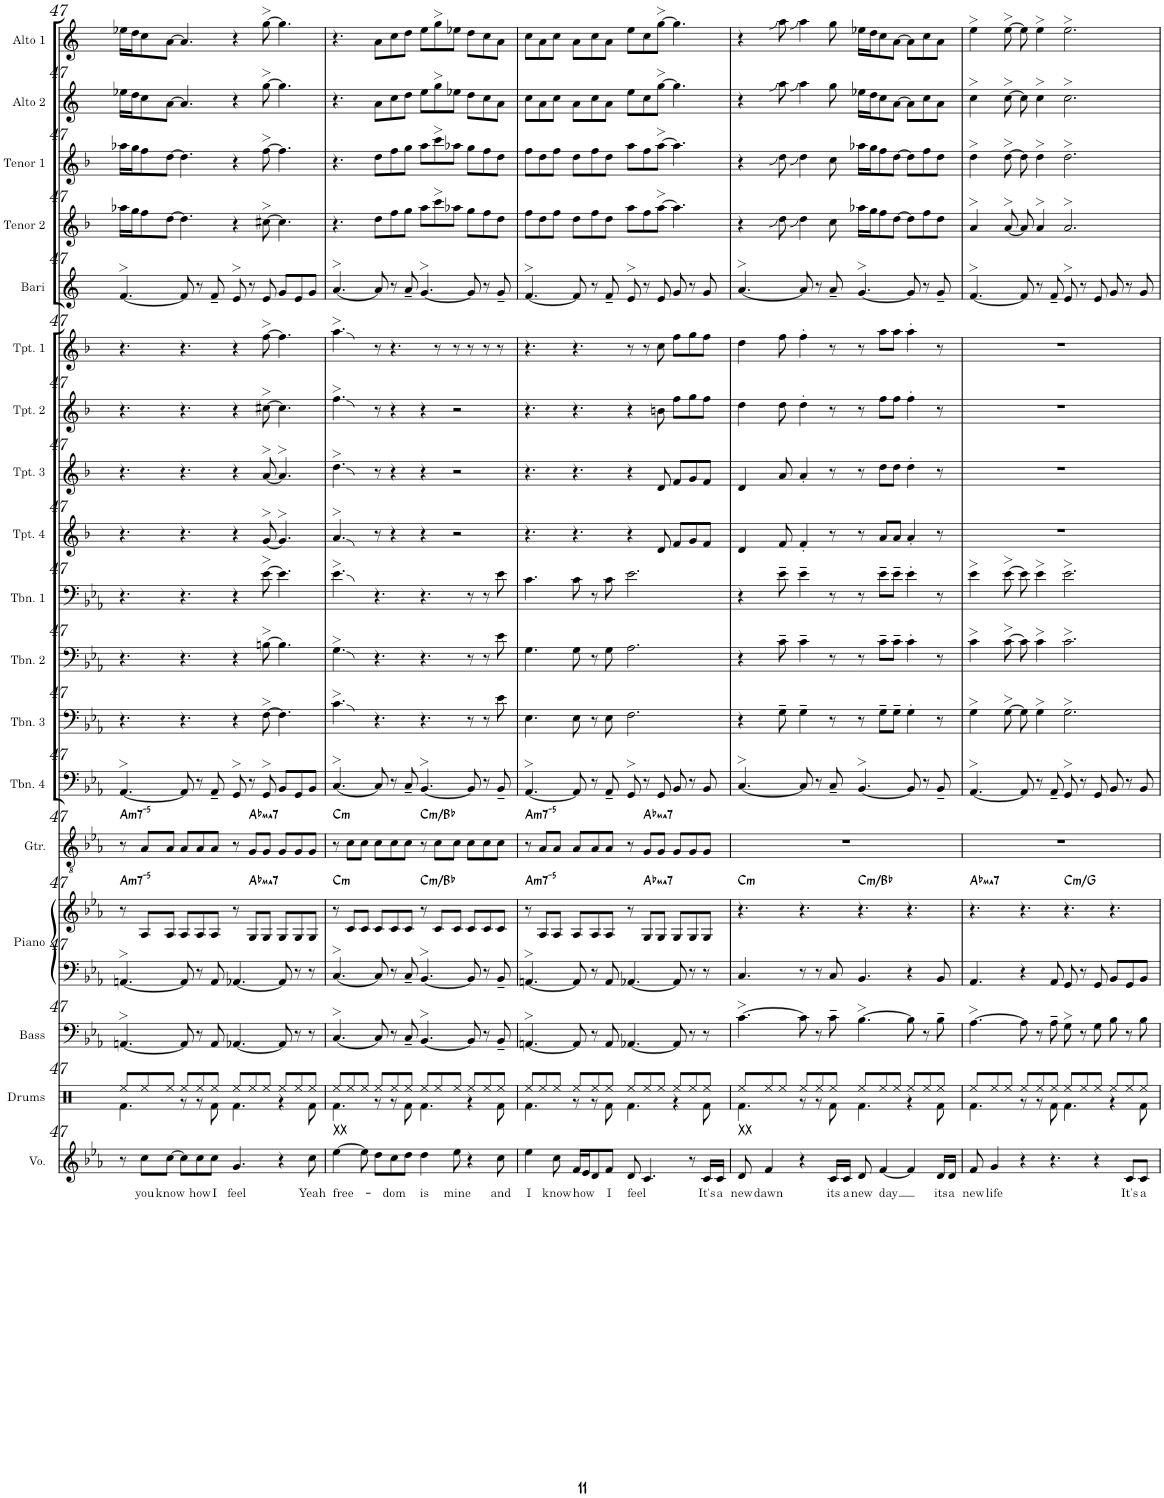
**kern	**text	**harte	**kern	**kern	**kern	**kern	**harte	**kern	**harte	**kern	**kern	**kern	**kern	**kern	**kern	**kern	**kern	**kern	**kern	**kern	**kern	**kern
*part18	*part18	*part18	*part17	*part16	*part15	*part15	*part15	*part14	*part14	*part13	*part12	*part11	*part10	*part9	*part8	*part7	*part6	*part5	*part4	*part3	*part2	*part1
*staff19	*staff19	*	*staff18	*staff17	*staff16	*staff15	*	*staff14	*	*staff13	*staff12	*staff11	*staff10	*staff9	*staff8	*staff7	*staff6	*staff5	*staff4	*staff3	*staff2	*staff1
*I"Voice	*	*	*I"Drums	*I"Bass	*I"Piano	*	*	*I"Guitar	*	*I"Trombone 4	*I"Trombone 3	*I"Trombone 2	*I"Trombone 1	*I"Trumpet 4	*I"Trumpet 3	*I"Trumpet 2	*I"Trumpet 1	*I"Baritone Sax	*I"Tenor Sax 2	*I"Tenor Sax 1	*I"Alto Sax 2	*I"Alto Sax 1
*I'Vo.	*	*	*I'Drums	*I'Bass	*I'Piano	*	*	*I'Gtr.	*	*I'Tbn. 4	*I'Tbn. 3	*I'Tbn. 2	*I'Tbn. 1	*I'Tpt. 4	*I'Tpt. 3	*I'Tpt. 2	*I'Tpt. 1	*I'Bari	*I'Tenor 2	*I'Tenor 1	*I'Alto 2	*I'Alto 1
!!LO:PB:g=z
*clefG2	*	*	*clefX	*clefF4	*clefF4	*clefG2	*	*clefGv2	*	*clefF4	*clefF4	*clefF4	*clefF4	*clefG2	*clefG2	*clefG2	*clefG2	*clefG2	*clefG2	*clefG2	*clefG2	*clefG2
*	*	*	*	*Trd7c12	*	*	*	*	*	*	*	*	*	*Trd1c2	*Trd1c2	*Trd1c2	*Trd1c2	*Trd12c21	*Trd8c14	*Trd8c14	*Trd5c9	*Trd5c9
*k[b-e-a-]	*	*	*k[]	*k[b-e-a-]	*k[b-e-a-]	*k[b-e-a-]	*	*k[b-e-a-]	*	*k[b-e-a-]	*k[b-e-a-]	*k[b-e-a-]	*k[b-e-a-]	*k[b-]	*k[b-]	*k[b-]	*k[b-]	*k[]	*k[b-]	*k[b-]	*k[]	*k[]
*M12/8	*	*	*M12/8	*M12/8	*M12/8	*M12/8	*	*M12/8	*	*M12/8	*M12/8	*M12/8	*M12/8	*M12/8	*M12/8	*M12/8	*M12/8	*M12/8	*M12/8	*M12/8	*M12/8	*M12/8
=47	=47	=47	=47	=47	=47	=47	=47	=47	=47	=47	=47	=47	=47	=47	=47	=47	=47	=47	=47	=47	=47	=47
*	*	*	*^	*	*	*	*	*	*	*	*	*	*	*	*	*	*	*	*	*	*	*
!	!	!	!	!	!	!	!	!LO:H:kt=m7-5	!	!LO:H:kt=m7-5	!	!	!	!	!	!	!	!	!	!	!	!	!
8r	.	.	8Ree/L	4.Rf\	[4.AAn>/	[4.AAn>/	8r	A:hdim7	8r	A:hdim7	[4.AA->/	4.r	4.r	4.r	4.r	4.r	4.r	4.r	[4.f>/	16aa-X\LL	16aa-X\LL	16ee-X\LL	16ee-X\LL
.	.	.	.	.	.	.	.	.	.	.	.	.	.	.	.	.	.	.	.	16gg\J	16gg\J	16dd\J	16dd\J
!	!LO:LY:b	!	!	!	!	!	!	!	!	!	!	!	!	!	!	!	!	!	!	!	!	!	!
8cc\L	you	.	8Ree/	.	.	.	8A-/L	.	8A-/L	.	.	.	.	.	.	.	.	.	.	8ff\	8ff\	8cc\	8cc\
!	!LO:LY:b	!	!	!	!	!	!	!	!	!	!	!	!	!	!	!	!	!	!	!	!	!	!
[8cc\J	know	.	8Ree/J	.	.	.	8A-/J	.	8A-/J	.	.	.	.	.	.	.	.	.	.	[8dd\J	[8dd\J	[8a\J	[8a\J
8cc\L]	.	.	8Ree/L	8r	8AA/]	8AA/]	8A-/L	.	8A-/L	.	8AA-/]	4.r	4.r	4.r	4.r	4.r	4.r	4.r	8f/]	4.dd\]	4.dd\]	4.a/]	4.a/]
!	!LO:LY:b	!	!	!	!	!	!	!	!	!	!	!	!	!	!	!	!	!	!	!	!	!	!
8cc\	how	.	8Ree/	8r	8r	8r	8A-/	.	8A-/	.	8r	.	.	.	.	.	.	.	8r	.	.	.	.
!	!LO:LY:b	!	!	!	!	!	!	!	!	!	!	!	!	!	!	!	!	!	!	!	!	!	!
8cc\J	I	.	8Ree/J	8Rf\	8AA/	8AA/	8A-/J	.	8A-/J	.	8AA-~/	.	.	.	.	.	.	.	8f~/	.	.	.	.
!	!LO:LY:b	!	!	!	!	!	!	!	!	!	!	!	!	!	!	!	!	!	!	!	!	!	!
4.g/	feel	.	8Ree/L	4.Rf\	[4.AA-X/	[4.AA-X/	8r	.	8r	.	8GG>/	4r	4r	4r	4r	4r	4r	4r	8e>/	4r	4r	4r	4r
!	!	!	!	!	!	!	!	!LO:H:kt=ma7	!	!LO:H:kt=ma7	!	!	!	!	!	!	!	!	!	!	!	!	!
.	.	.	8Ree/	.	.	.	8G/L	Ab:maj7	8G/L	Ab:maj7	8r	.	.	.	.	.	.	.	8r	.	.	.	.
.	.	.	8Ree/J	.	.	.	8G/J	.	8G/J	.	8GG>/	[8F>\	[8Bn>\	[8e->\	[8g>/	[8a>/	[8cc#X>\	[8ff>\	8e/	[8cc#X>\	[8ff>\	[8gg>\	[8gg>\
4r	.	.	8Ree/L	4r	8AA-/]	8AA-/]	8G/L	.	8G/L	.	8BB-/L	4.F\]	4.B\]	4.e-\]	4.g>/]	4.a>/]	4.cc#\]	4.ff\]	8g/L	4.cc#\]	4.ff\]	4.gg\]	4.gg\]
.	.	.	8Ree/	.	8r	8r	8G/	.	8G/	.	8GG/	.	.	.	.	.	.	.	8e/	.	.	.	.
!	!LO:LY:b	!	!	!	!	!	!	!	!	!	!	!	!	!	!	!	!	!	!	!	!	!	!
8cc\	Yeah	.	8Ree/J	8Rf\	8r	8r	8G/J	.	8G/J	.	8BB-/J	.	.	.	.	.	.	.	8g/J	.	.	.	.
=48	=48	=48	=48	=48	=48	=48	=48	=48	=48	=48	=48	=48	=48	=48	=48	=48	=48	=48	=48	=48	=48	=48	=48
!	!LO:LY:b	!LO:H:kt=XX	!	!	!	!	!	!LO:H:kt=m	!	!LO:H:kt=m	!	!	!	!	!	!	!	!	!	!	!	!	!
[4ee-\	free-	N	8Ree/L	4.Rf\	[4.C>/	[4.C>/	8r	C:min	8r	C:min	[4.C>/	4.c>\	4.G>\	4.e->\	4.a>/	4.dd>\	4.ff>\	4.aa>\	[4.a>/	4.r	4.r	4.r	4.r
.	.	.	8Ree/	.	.	.	8c/L	.	8c\L	.	.	.	.	.	.	.	.	.	.	.	.	.	.
8ee-\]	.	.	8Ree/J	.	.	.	8c/J	.	8c\J	.	.	.	.	.	.	.	.	.	.	.	.	.	.
8dd\L	.	.	8Ree/L	8r	8C/]	8C/]	8c/L	.	8c\L	.	8C/]	4.r	4.r	4.r	8r	8r	8r	8r	8a/]	8dd\L	8dd\L	8a\L	8a\L
!	!LO:LY:b	!	!	!	!	!	!	!	!	!	!	!	!	!	!	!	!	!	!	!	!	!	!
8cc\	dom	.	8Ree/	8r	8r	8r	8c/	.	8c\	.	8r	.	.	.	4r	4r	4r	4.r	8r	8ff\	8ff\	8cc\	8cc\
8dd\J	.	.	8Ree/J	8Rf\	8C~/	8C~/	8c/J	.	8c\J	.	8C~/	.	.	.	.	.	.	.	8a~/	8gg\J	8gg\J	8dd\J	8dd\J
!	!LO:LY:b	!	!	!	!	!	!	!LO:H:kt=m	!	!LO:H:kt=m	!	!	!	!	!	!	!	!	!	!	!	!	!
4dd\	is	.	8Ree/L	4.Rf\	[4.BB->/	[4.BB->/	8r	C:min/b7	8r	C:min/b7	[4.BB->/	4.r	4.r	4.r	4r	4r	4r	.	[4.g>/	8aa\L	8aa\L	8ee\L	8ee\L
.	.	.	8Ree/	.	.	.	8c/L	.	8c\L	.	.	.	.	.	.	.	.	8r	.	8ccc>\	8ccc>\	8gg>\	8gg>\
!	!LO:LY:b	!	!	!	!	!	!	!	!	!	!	!	!	!	!	!	!	!	!	!	!	!	!
8ee-\	mine	.	8Ree/J	.	.	.	8c/J	.	8c\J	.	.	.	.	.	2r	2r	2r	8r	.	8aa-X\J	8aa-X\J	8ee-X\J	8ee-X\J
4r	.	.	8Ree/L	4r	8BB-/]	8BB-/]	8c/L	.	8c\L	.	8BB-/]	8r	8r	8r	.	.	.	8r	8g/]	8gg\L	8gg\L	8dd\L	8dd\L
.	.	.	8Ree/	.	8r	8r	8c/	.	8c\	.	8r	8r	8r	8r	.	.	.	8r	8r	8ff\	8ff\	8cc\	8cc\
!	!LO:LY:b	!	!	!	!	!	!	!	!	!	!	!	!	!	!	!	!	!	!	!	!	!	!
8cc\	and	.	8Ree/J	8Rf\	8BB-~/	8BB-~/	8c/J	.	8c\J	.	8BB-~/	8e-\	8e-\	8e-\	.	.	.	8r	8g~/	8dd\J	8dd\J	8a\J	8a\J
=49	=49	=49	=49	=49	=49	=49	=49	=49	=49	=49	=49	=49	=49	=49	=49	=49	=49	=49	=49	=49	=49	=49	=49
!	!LO:LY:b	!	!	!	!	!	!	!LO:H:kt=m7-5	!	!LO:H:kt=m7-5	!	!	!	!	!	!	!	!	!	!	!	!	!
4ee-\	I	.	8Ree/L	4.Rf\	[4.AAn>/	[4.AAn>/	8r	A:hdim7	8r	A:hdim7	[4.AA->/	4.E-\	4.G\	4.c\	4.r	4.r	4.r	4.r	[4.f>/	8ff\L	8ff\L	8cc\L	8cc\L
.	.	.	8Ree/	.	.	.	8A-/L	.	8A-/L	.	.	.	.	.	.	.	.	.	.	8dd\	8dd\	8a\	8a\
!	!LO:LY:b	!	!	!	!	!	!	!	!	!	!	!	!	!	!	!	!	!	!	!	!	!	!
8cc\	know	.	8Ree/J	.	.	.	8A-/J	.	8A-/J	.	.	.	.	.	.	.	.	.	.	8ff\J	8ff\J	8cc\J	8cc\J
!	!LO:LY:b	!	!	!	!	!	!	!	!	!	!	!	!	!	!	!	!	!	!	!	!	!	!
16f/LL	how	.	8Ree/L	8r	8AA/]	8AA/]	8A-/L	.	8A-/L	.	8AA-/]	8E-\	8G\	8c\	4.r	4.r	4.r	4.r	8f/]	8dd\L	8dd\L	8a\L	8a\L
16e-/J	.	.	.	.	.	.	.	.	.	.	.	.	.	.	.	.	.	.	.	.	.	.	.
8d/	.	.	8Ree/	8r	8r	8r	8A-/	.	8A-/	.	8r	8r	8r	8r	.	.	.	.	8r	8ff\	8ff\	8cc\	8cc\
!	!LO:LY:b	!	!	!	!	!	!	!	!	!	!	!	!	!	!	!	!	!	!	!	!	!	!
8f/J	I	.	8Ree/J	8Rf\	8AA/	8AA/	8A-/J	.	8A-/J	.	8AA-~/	8E-\	8G\	8c\	.	.	.	.	8f~/	8dd\J	8dd\J	8a\J	8a\J
!	!LO:LY:b	!	!	!	!	!	!	!	!	!	!	!	!	!	!	!	!	!	!	!	!	!	!
8d/	feel	.	8Ree/L	4.Rf\	[4.AA-X/	[4.AA-X/	8r	.	8r	.	8GG>/	2.F\	2.A-\	2.e-\	4r	4r	4r	8r	8e>/	8aa\L	8aa\L	8ee\L	8ee\L
!	!	!	!	!	!	!	!	!LO:H:kt=ma7	!	!LO:H:kt=ma7	!	!	!	!	!	!	!	!	!	!	!	!	!
4.c/	.	.	8Ree/	.	.	.	8G/L	Ab:maj7	8G/L	Ab:maj7	8r	.	.	.	.	.	.	8r	8r	8ff\	8ff\	8cc\	8cc\
.	.	.	8Ree/J	.	.	.	8G/J	.	8G/J	.	8GG/	.	.	.	8d/	8d/	8bn\	8cc\	8e/	[8aa>\J	[8aa>\J	[8gg>\J	[8gg>\J
.	.	.	8Ree/L	4r	8AA-/]	8AA-/]	8G/L	.	8G/L	.	8BB-/	.	.	.	8f/L	8f/L	8ff\L	8ff\L	8g/	4.aa\]	4.aa\]	4.gg\]	4.gg\]
8r	.	.	8Ree/	.	8r	8r	8G/	.	8G/	.	8r	.	.	.	8g/	8g/	8gg\	8gg\	8r	.	.	.	.
!	!LO:LY:b	!	!	!	!	!	!	!	!	!	!	!	!	!	!	!	!	!	!	!	!	!	!
16c/LL	It's	.	8Ree/J	8Rf\	8r	8r	8G/J	.	8G/J	.	8BB-/	.	.	.	8f/J	8f/J	8ff\J	8ff\J	8g/	.	.	.	.
!	!LO:LY:b	!	!	!	!	!	!	!	!	!	!	!	!	!	!	!	!	!	!	!	!	!	!
16c/JJ	a	.	.	.	.	.	.	.	.	.	.	.	.	.	.	.	.	.	.	.	.	.	.
=50	=50	=50	=50	=50	=50	=50	=50	=50	=50	=50	=50	=50	=50	=50	=50	=50	=50	=50	=50	=50	=50	=50	=50
!	!LO:LY:b	!LO:H:kt=XX	!	!	!	!	!	!LO:H:kt=m	!	!	!	!	!	!	!	!	!	!	!	!	!	!	!
8d/	new	N	8Ree/L	4.Rf\	[4.c>\	4.C/	4.r	C:min	1.r	.	[4.C>/	4r	4r	4r	4d/	4d/	4dd\	4dd\	[4.a>/	4r	4r	4r	4r
!	!LO:LY:b	!	!	!	!	!	!	!	!	!	!	!	!	!	!	!	!	!	!	!	!	!	!
4f/	dawn	.	8Ree/	.	.	.	.	.	.	.	.	.	.	.	.	.	.	.	.	.	.	.	.
.	.	.	8Ree/J	.	.	.	.	.	.	.	.	8G~\	8c~\	8e-~\	8f/	8a/	8dd\	8ff\	.	8dd\	8dd\	8aa\	8aa\
4r	.	.	8Ree/L	8r	8c\]	8r	4.r	.	.	.	8C/]	4G~\	4c~\	4e-~\	4f'/	4a'/	4dd'\	4ff'\	8a/]	4dd\	4dd\	4aa\	4aa\
.	.	.	8Ree/	8r	8r	8r	.	.	.	.	8r	.	.	.	.	.	.	.	8r	.	.	.	.
!	!LO:LY:b	!	!	!	!	!	!	!	!	!	!	!	!	!	!	!	!	!	!	!	!	!	!
16c/LL	its	.	8Ree/J	8Rf\	8c~\	8C/	.	.	.	.	8C~/	8r	8r	8r	8r	8r	8r	8r	8a~/	8cc\	8cc\	8gg\	8gg\
!	!LO:LY:b	!	!	!	!	!	!	!	!	!	!	!	!	!	!	!	!	!	!	!	!	!	!
16c/JJ	a	.	.	.	.	.	.	.	.	.	.	.	.	.	.	.	.	.	.	.	.	.	.
!	!LO:LY:b	!	!	!	!	!	!	!LO:H:kt=m	!	!	!	!	!	!	!	!	!	!	!	!	!	!	!
8d/	new	.	8Ree/L	4.Rf\	[4.B->\	4.BB-/	4.r	C:min/b7	.	.	[4.BB->/	8r	8r	8r	8r	8r	8r	8r	[4.g>/	16aa-X\LL	16aa-X\LL	16ee-X\LL	16ee-X\LL
.	.	.	.	.	.	.	.	.	.	.	.	.	.	.	.	.	.	.	.	16gg\J	16gg\J	16dd\J	16dd\J
!	!LO:LY:b	!	!	!	!	!	!	!	!	!	!	!	!	!	!	!	!	!	!	!	!	!	!
[4f/	day	.	8Ree/	.	.	.	.	.	.	.	.	8G~\L	8c~\L	8e-~\L	8a/L	8dd\L	8ff\L	8aa\L	.	8ff\	8ff\	8cc\	8cc\
.	.	.	8Ree/J	.	.	.	.	.	.	.	.	8G~\J	8c~\J	8e-~\J	8a/J	8dd\J	8ff\J	8aa\J	.	[8dd\J	[8dd\J	[8a\J	[8a\J
4f/]	.	.	8Ree/L	4r	8B-\]	4r	4.r	.	.	.	8BB-/]	4G'\	4c'\	4e-'\	4a'/	4dd'\	4ff'\	4aa'\	8g/]	8dd\L]	8dd\L]	8a\L]	8a\L]
.	.	.	8Ree/	.	8r	.	.	.	.	.	8r	.	.	.	.	.	.	.	8r	8ff\	8ff\	8cc\	8cc\
!	!LO:LY:b	!	!	!	!	!	!	!	!	!	!	!	!	!	!	!	!	!	!	!	!	!	!
16d/LL	its	.	8Ree/J	8Rf\	8B-~\	8BB-/	.	.	.	.	8BB-~/	8r	8r	8r	8r	8r	8r	8r	8g~/	8dd\J	8dd\J	8a\J	8a\J
!	!LO:LY:b	!	!	!	!	!	!	!	!	!	!	!	!	!	!	!	!	!	!	!	!	!	!
16d/JJ	a	.	.	.	.	.	.	.	.	.	.	.	.	.	.	.	.	.	.	.	.	.	.
=51	=51	=51	=51	=51	=51	=51	=51	=51	=51	=51	=51	=51	=51	=51	=51	=51	=51	=51	=51	=51	=51	=51	=51
!	!LO:LY:b	!	!	!	!	!	!	!LO:H:kt=ma7	!	!	!	!	!	!	!	!	!	!	!	!	!	!	!
8f/	new	.	8Ree/L	4.Rf\	[4.A->\	4.AA-/	4.r	Ab:maj7	1.r	.	[4.AA->/	4G>\	4c>\	4e->\	1.r	1.r	1.r	1.r	[4.f>/	4a>/	4dd>\	4cc>\	4ee>\
!	!LO:LY:b	!	!	!	!	!	!	!	!	!	!	!	!	!	!	!	!	!	!	!	!	!	!
4g/	life	.	8Ree/	.	.	.	.	.	.	.	.	.	.	.	.	.	.	.	.	.	.	.	.
.	.	.	8Ree/J	.	.	.	.	.	.	.	.	[8G>\	[8c>\	[8e->\	.	.	.	.	.	[8a>/	[8dd>\	[8cc>\	[8ee>\
4r	.	.	8Ree/L	8r	8A-\]	4r	4.r	.	.	.	8AA-/]	8G\]	8c\]	8e-\]	.	.	.	.	8f/]	8a/]	8dd\]	8cc\]	8ee\]
.	.	.	8Ree/	8r	8r	.	.	.	.	.	8r	4G>\	4c>\	4e->\	.	.	.	.	8r	4a>/	4dd>\	4cc>\	4ee>\
4.r	.	.	8Ree/J	8Rf\	8A-~\	8AA-/	.	.	.	.	8AA-~/	.	.	.	.	.	.	.	8f~/	.	.	.	.
!	!	!	!	!	!	!	!	!LO:H:kt=m	!	!	!	!	!	!	!	!	!	!	!	!	!	!	!
.	.	.	8Ree/L	4.Rf\	8G>\	8GG/	4.r	C:min/5	.	.	8GG>/	2.G>\	2.c>\	2.e->\	.	.	.	.	8e>/	2.a>/	2.dd>\	2.cc>\	2.ee>\
.	.	.	8Ree/	.	8r	8r	.	.	.	.	8r	.	.	.	.	.	.	.	8r	.	.	.	.
4r	.	.	8Ree/J	.	8G\	8GG/	.	.	.	.	8GG/	.	.	.	.	.	.	.	8e/	.	.	.	.
.	.	.	8Ree/L	4r	8B-\	8BB-/L	4.r	.	.	.	8BB-/	.	.	.	.	.	.	.	8g/	.	.	.	.
!	!LO:LY:b	!	!	!	!	!	!	!	!	!	!	!	!	!	!	!	!	!	!	!	!	!	!
8c/L	It's	.	8Ree/	.	8r	8GG/	.	.	.	.	8r	.	.	.	.	.	.	.	8r	.	.	.	.
!	!LO:LY:b	!	!	!	!	!	!	!	!	!	!	!	!	!	!	!	!	!	!	!	!	!	!
8c/J	a	.	8Ree/J	8Rf\	8B-\	8BB-/J	.	.	.	.	8BB-/	.	.	.	.	.	.	.	8g/	.	.	.	.
*	*	*	*v	*v	*	*	*	*	*	*	*	*	*	*	*	*	*	*	*	*	*	*	*
=	=	=	=	=	=	=	=	=	=	=	=	=	=	=	=	=	=	=	=	=	=	=
*-	*-	*-	*-	*-	*-	*-	*-	*-	*-	*-	*-	*-	*-	*-	*-	*-	*-	*-	*-	*-	*-	*-
